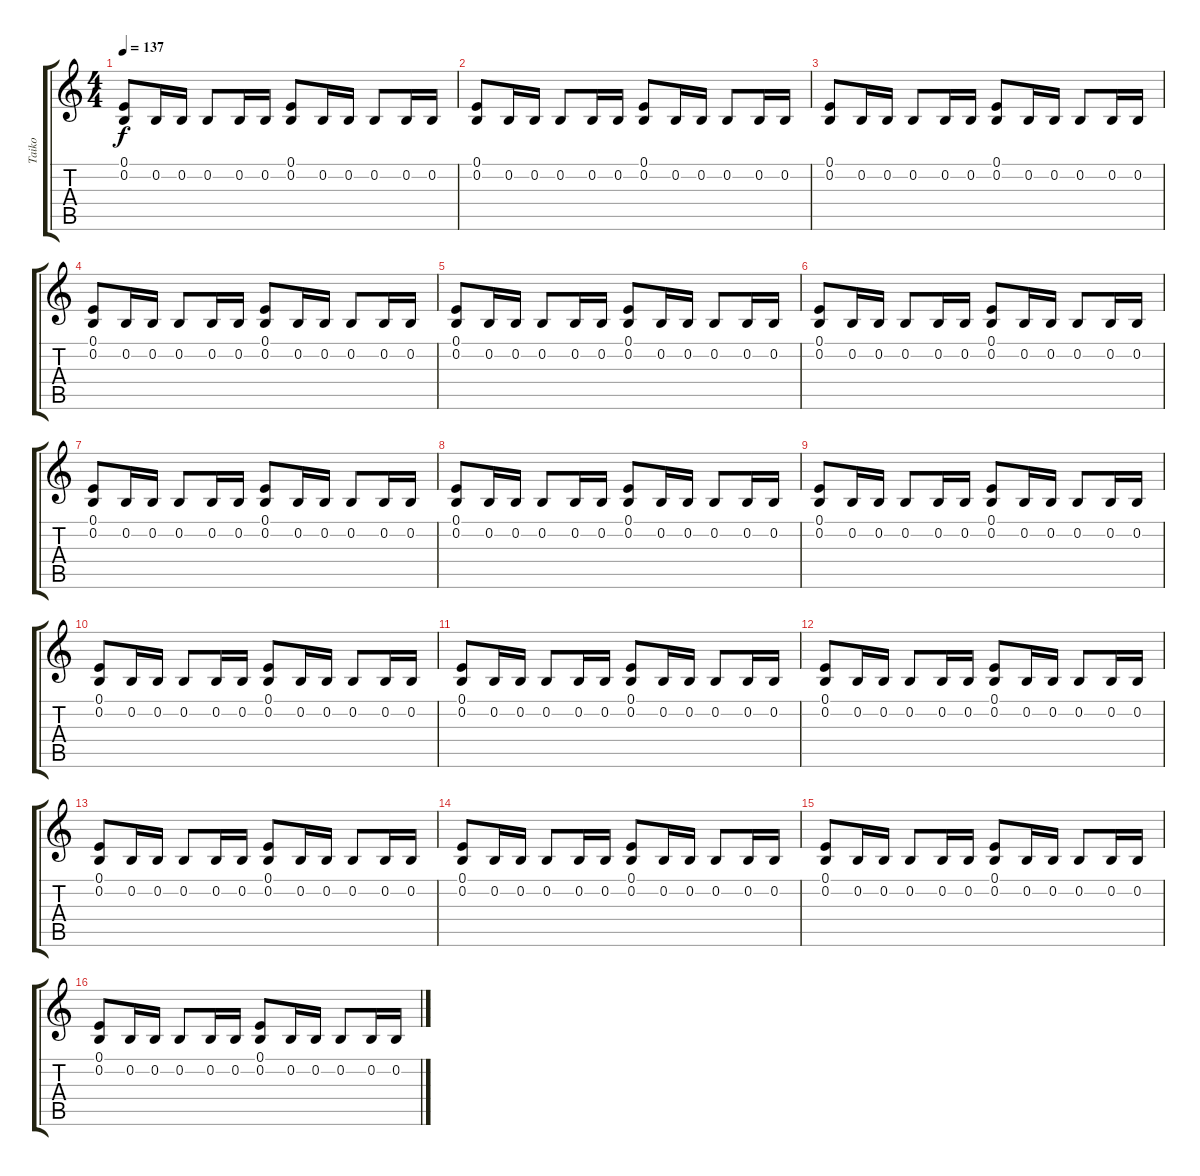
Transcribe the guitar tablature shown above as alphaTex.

\track ("Taiko" "Taiko") {instrument taikodrum}
\staff {score tabs}
\tuning (E4 B3 G3 D3 A2 E2) {hide}
\ts (4 4)
\tempo 137
\clef g2
\ks c
(0.1 0.2).8{dy f} 0.2.16 0.2.16 0.2.8 0.2.16 0.2.16 (0.1 0.2).8 0.2.16 0.2.16 0.2.8 0.2.16 0.2.16 |
(0.1 0.2).8 0.2.16 0.2.16 0.2.8 0.2.16 0.2.16 (0.1 0.2).8 0.2.16 0.2.16 0.2.8 0.2.16 0.2.16 |
(0.1 0.2).8 0.2.16 0.2.16 0.2.8 0.2.16 0.2.16 (0.1 0.2).8 0.2.16 0.2.16 0.2.8 0.2.16 0.2.16 |
(0.1 0.2).8 0.2.16 0.2.16 0.2.8 0.2.16 0.2.16 (0.1 0.2).8 0.2.16 0.2.16 0.2.8 0.2.16 0.2.16 |
(0.1 0.2).8 0.2.16 0.2.16 0.2.8 0.2.16 0.2.16 (0.1 0.2).8 0.2.16 0.2.16 0.2.8 0.2.16 0.2.16 |
(0.1 0.2).8 0.2.16 0.2.16 0.2.8 0.2.16 0.2.16 (0.1 0.2).8 0.2.16 0.2.16 0.2.8 0.2.16 0.2.16 |
(0.1 0.2).8 0.2.16 0.2.16 0.2.8 0.2.16 0.2.16 (0.1 0.2).8 0.2.16 0.2.16 0.2.8 0.2.16 0.2.16 |
(0.1 0.2).8 0.2.16 0.2.16 0.2.8 0.2.16 0.2.16 (0.1 0.2).8 0.2.16 0.2.16 0.2.8 0.2.16 0.2.16 |
(0.1 0.2).8 0.2.16 0.2.16 0.2.8 0.2.16 0.2.16 (0.1 0.2).8 0.2.16 0.2.16 0.2.8 0.2.16 0.2.16 |
(0.1 0.2).8 0.2.16 0.2.16 0.2.8 0.2.16 0.2.16 (0.1 0.2).8 0.2.16 0.2.16 0.2.8 0.2.16 0.2.16 |
(0.1 0.2).8 0.2.16 0.2.16 0.2.8 0.2.16 0.2.16 (0.1 0.2).8 0.2.16 0.2.16 0.2.8 0.2.16 0.2.16 |
(0.1 0.2).8 0.2.16 0.2.16 0.2.8 0.2.16 0.2.16 (0.1 0.2).8 0.2.16 0.2.16 0.2.8 0.2.16 0.2.16 |
(0.1 0.2).8 0.2.16 0.2.16 0.2.8 0.2.16 0.2.16 (0.1 0.2).8 0.2.16 0.2.16 0.2.8 0.2.16 0.2.16 |
(0.1 0.2).8 0.2.16 0.2.16 0.2.8 0.2.16 0.2.16 (0.1 0.2).8 0.2.16 0.2.16 0.2.8 0.2.16 0.2.16 |
(0.1 0.2).8 0.2.16 0.2.16 0.2.8 0.2.16 0.2.16 (0.1 0.2).8 0.2.16 0.2.16 0.2.8 0.2.16 0.2.16 |
(0.1 0.2).8 0.2.16 0.2.16 0.2.8 0.2.16 0.2.16 (0.1 0.2).8 0.2.16 0.2.16 0.2.8 0.2.16 0.2.16
